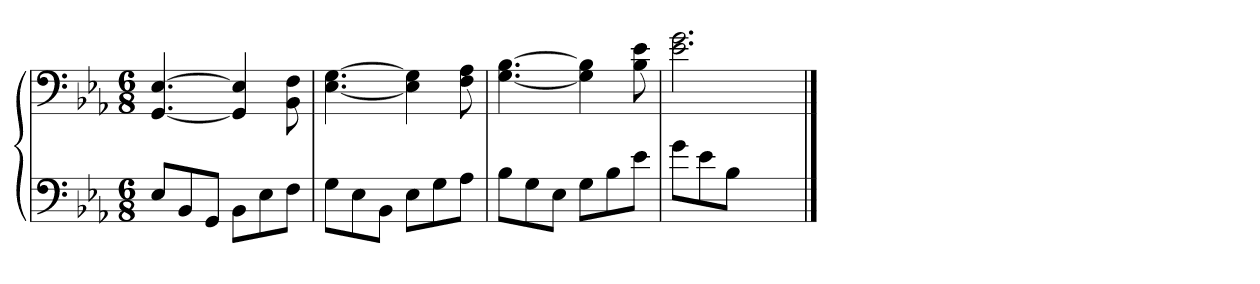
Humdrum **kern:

**kern	**kern
*part2	*part1
*staff2	*staff1
*clefF4	*clefF4
*k[b-e-a-]	*k[b-e-a-]
*E-:	*E-:
*M6/8	*M6/8
=1	=1
8E-/L	[4.GG/ [4.E-/
8BB-/	.
8GG/J	.
8BB-\L	4GG/] 4E-/]
8E-\	.
8F\J	8BB-\ 8F\
=2	=2
8G\L	[4.E-\ [4.G\
8E-\	.
8BB-\J	.
8E-\L	4E-\] 4G\]
8G\	.
8A-\J	8F\ 8A-\
=3	=3
8B-\L	[4.G\ [4.B-\
8G\	.
8E-\J	.
8G\L	4G\] 4B-\]
8B-\	.
8e-\J	8B-\ 8e-\
=4	=4
8g\L	2.e-\ 2.g\
8e-\	.
8B-\J	.
4.ryy	.
==	==
*-	*-
